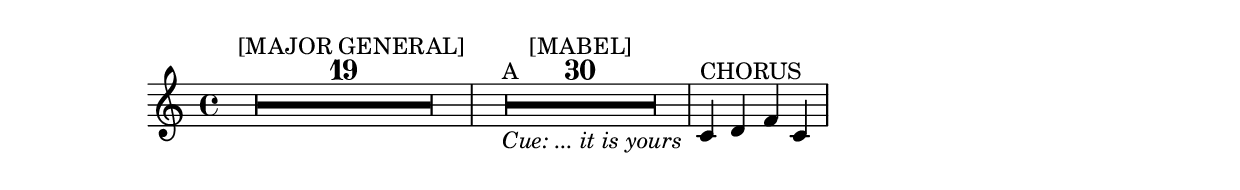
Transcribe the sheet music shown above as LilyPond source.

%% DO NOT EDIT this file manually; it is automatically
%% generated from LSR http://lsr.dsi.unimi.it
%% Make any changes in LSR itself, or in Documentation/snippets/new/ ,
%% and then run scripts/auxiliar/makelsr.py
%%
%% This file is in the public domain.
\version "2.16.0"

\header {
  lsrtags = "rhythms, text"

  texidoc = "
Markups attached to a multi-measure rest will be centered above or
below it.  Long markups attached to multi-measure rests do not cause
the measure to expand.  To expand a multi-measure rest to fit the
markup, use a spacer rest with an attached markup before the
multi-measure rest.

Note that the spacer rest causes a bar line to be inserted.  Text
attached to a spacer rest in this way is left-aligned to the position
where the note would be placed in the measure, but if the measure
length is determined by the length of the text, the text will appear to
be centered.

"
  doctitle = "Multi-measure rest markup"
} % begin verbatim


\relative c' {
  \compressFullBarRests
  \textLengthOn
  s1*0^\markup { [MAJOR GENERAL] }
  R1*19
  s1*0_\markup { \italic { Cue: ... it is yours } }
  s1*0^\markup { A }
  R1*30^\markup { [MABEL] }
  \textLengthOff
  c4^\markup { CHORUS } d f c
}
